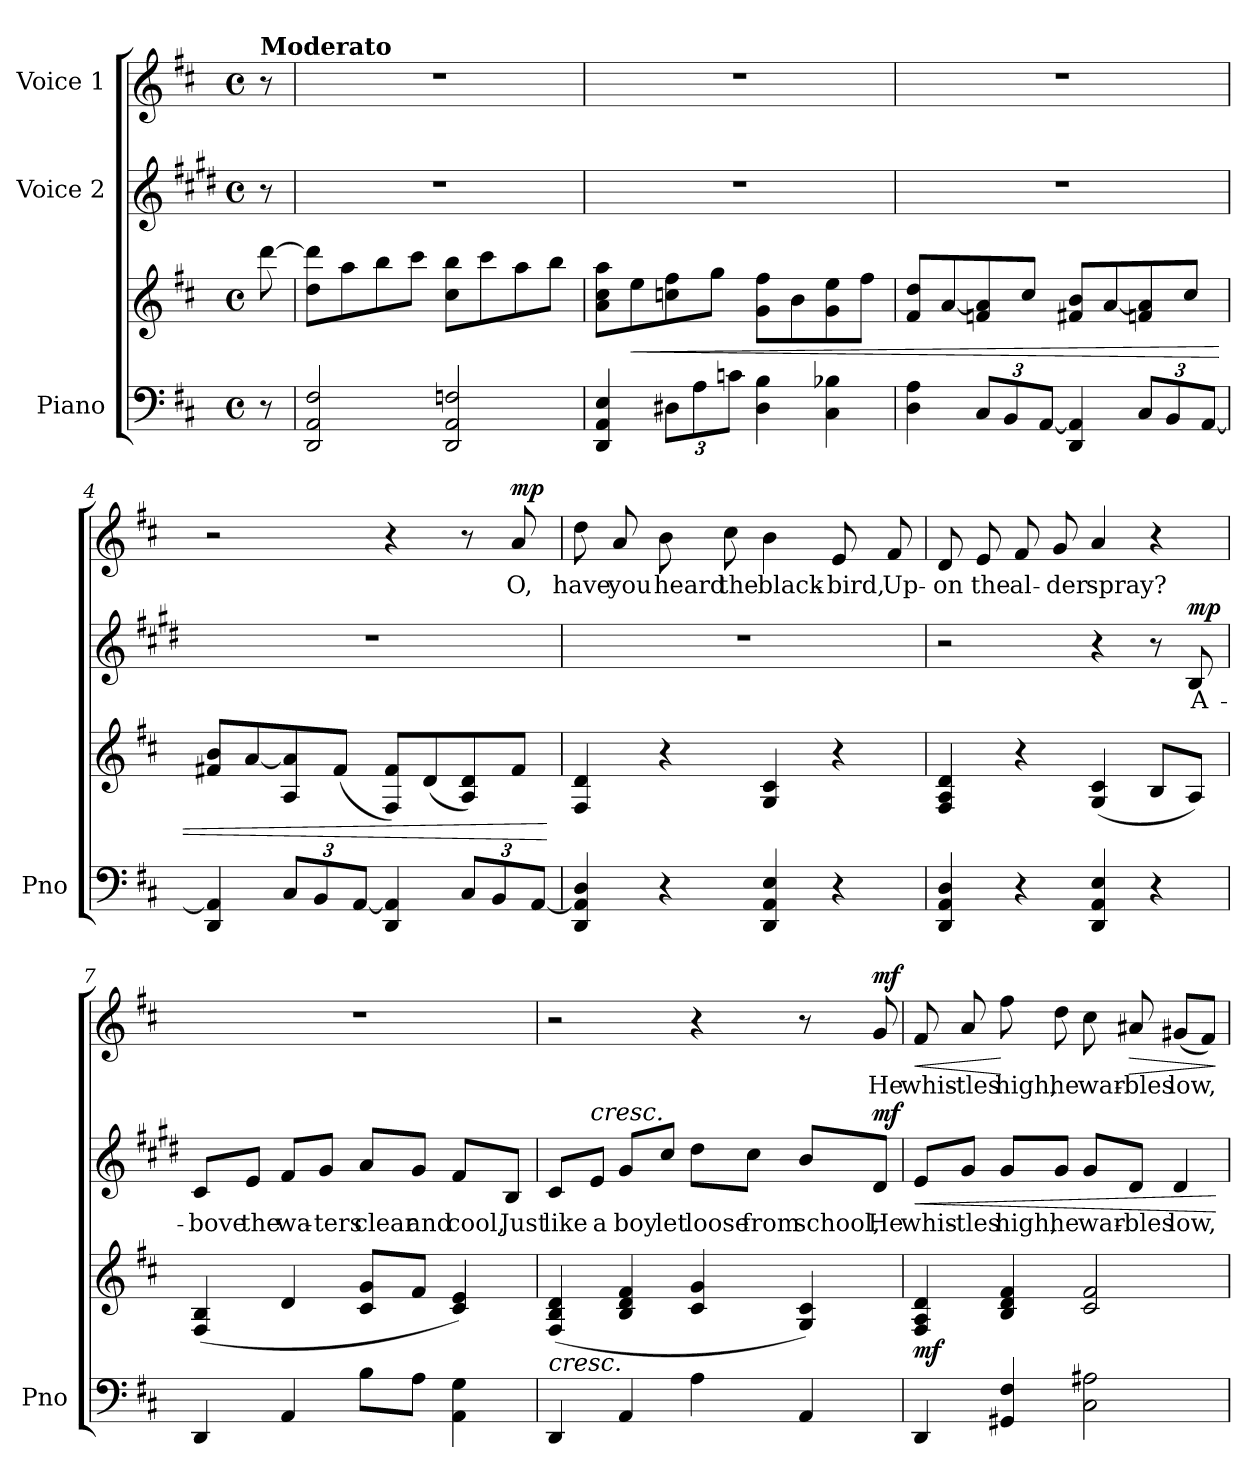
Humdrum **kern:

**kern	**kern	**dynam	**kern	**text	**dynam	**kern	**text	**dynam
*part3	*part3	*part3	*part2	*part2	*part2	*part1	*part1	*part1
*staff4	*staff3	*staff3/4	*staff2	*staff2	*staff2	*staff1	*staff1	*staff1
*I"Piano	*	*	*I"Voice 2	*	*	*I"Voice 1	*	*
*I'Pno	*	*	*	*	*	*	*	*
*clefF4	*clefG2	*	*clefG2	*	*	*clefG2	*	*
*	*	*	*ITrd1c2	*	*	*	*	*
*k[f#c#]	*k[f#c#]	*	*k[f#c#]	*	*	*k[f#c#]	*	*
*M4/4	*M4/4	*	*M4/4	*	*	*M4/4	*	*
*met(c)	*met(c)	*	*met(c)	*	*	*met(c)	*	*
=	=	=	=	=	=	=	=	=
!	!	!	!	!	!	!LO:TX:a:B:t=Moderato	!	!
!	!	!LO:DY:b	!	!	!	!	!	!
!	!	!LO:DY:n=1:b	!	!	!	!	!	!
8r	[8ddd\	p other-dynamics	8r	.	.	8r	.	.
=1	=1	=1	=1	=1	=1	=1	=1	=1
2DD/ 2AA/ 2F#/	8dd\ 8ddd\]L	.	1r	.	.	1r	.	.
.	8aa\	.	.	.	.	.	.	.
.	8bb\	.	.	.	.	.	.	.
.	8ccc#\J	.	.	.	.	.	.	.
2DD/ 2AA/ 2Fn/	8cc#\ 8bb\L	.	.	.	.	.	.	.
.	8ccc#\	.	.	.	.	.	.	.
.	8aa\	.	.	.	.	.	.	.
.	8bb\J	.	.	.	.	.	.	.
=2	=2	=2	=2	=2	=2	=2	=2	=2
4DD/ 4AA/ 4E/	8a\ 8cc#\ 8aa\L	.	1r	.	.	1r	.	.
!	!	!LO:HP:b	!	!	!	!	!	!
.	8ee\	<	.	.	.	.	.	.
*Xbrackettup	*	*	*	*	*	*	*	*
12D#X\L	8ccn\ 8ff#\	.	.	.	.	.	.	.
12A\	.	.	.	.	.	.	.	.
.	8gg\J	.	.	.	.	.	.	.
12cn\J	.	.	.	.	.	.	.	.
4D#\ 4B\	8g\ 8ff#\L	.	.	.	.	.	.	.
.	8b\	.	.	.	.	.	.	.
4C#\ 4B-X\	8g\ 8ee\	.	.	.	.	.	.	.
.	8ff#\J	.	.	.	.	.	.	.
!!LO:LB:g=z
=3	=3	=3	=3	=3	=3	=3	=3	=3
4D\ 4A\	8f#/ 8dd/L	.	1r	.	.	1r	.	.
.	[>8a/	.	.	.	.	.	.	.
*brackettup	*	*	*	*	*	*	*	*
12C#/L	8fn/ 8a/]	.	.	.	.	.	.	.
12BB/	.	.	.	.	.	.	.	.
.	8cc#/J	.	.	.	.	.	.	.
[>12AA/J	.	.	.	.	.	.	.	.
4DD/ 4AA/]	8f#X/ 8b/L	.	.	.	.	.	.	.
.	[>8a/	.	.	.	.	.	.	.
12C#/L	8fn/ 8a/]	.	.	.	.	.	.	.
12BB/	.	.	.	.	.	.	.	.
.	8cc#/J	.	.	.	.	.	.	.
[>12AA/J	.	.	.	.	.	.	.	.
=4	=4	=4	=4	=4	=4	=4	=4	=4
4DD/ 4AA/]	8f#X/ 8b/L	.	1r	.	.	2r	.	.
.	[>8a/	.	.	.	.	.	.	.
12C#/L	8A/ 8a/]	.	.	.	.	.	.	.
12BB/	.	.	.	.	.	.	.	.
.	(>8f#/J	.	.	.	.	.	.	.
[>12AA/J	.	.	.	.	.	.	.	.
4DD/ 4AA/]	8F#/ 8f#/L)	.	.	.	.	4r	.	.
.	(>8d/	.	.	.	.	.	.	.
12C#/L	8A/ 8d/)	.	.	.	.	8r	.	.
12BB/	.	.	.	.	.	.	.	.
!	!	!	!	!	!	!	!LO:LY:b	!LO:DY:a
.	8f#/J	.	.	.	.	8a/	O,	mp
[>12AA/J	.	.	.	.	.	.	.	.
.	.	[	.	.	.	.	.	.
!!LO:LB:g=z
=5	=5	=5	=5	=5	=5	=5	=5	=5
!	!	!	!	!	!	!	!LO:LY:b	!
4DD/ 4AA/] 4D/	4F#/ 4d/	.	1r	.	.	8dd\	have	.
!	!	!	!	!	!	!	!LO:LY:b	!
.	.	.	.	.	.	8a/	you	.
!	!	!	!	!	!	!	!LO:LY:b	!
4r	4r	.	.	.	.	8b\	heard	.
!	!	!	!	!	!	!	!LO:LY:b	!
.	.	.	.	.	.	8cc#\	the	.
!	!	!	!	!	!	!	!LO:LY:b	!
4DD/ 4AA/ 4E/	4G/ 4c#/	.	.	.	.	4b\	black-	.
!	!	!	!	!	!	!	!LO:LY:b	!
4r	4r	.	.	.	.	8e/	-bird,	.
!	!	!	!	!	!	!	!LO:LY:b	!
.	.	.	.	.	.	8f#/	Up-	.
=6	=6	=6	=6	=6	=6	=6	=6	=6
!	!	!	!	!	!	!	!LO:LY:b	!
4DD/ 4AA/ 4D/	4F#/ 4A/ 4d/	.	2r	.	.	8d/	-on	.
!	!	!	!	!	!	!	!LO:LY:b	!
.	.	.	.	.	.	8e/	the	.
!	!	!	!	!	!	!	!LO:LY:b	!
4r	4r	.	.	.	.	8f#/	al-	.
!	!	!	!	!	!	!	!LO:LY:b	!
.	.	.	.	.	.	8g/	-der	.
!	!	!	!	!	!	!	!LO:LY:b	!
4DD/ 4AA/ 4E/	(4G/ 4c#/	.	4r	.	.	4a/	spray?	.
4r	8B/L	.	8r	.	.	4r	.	.
!	!	!	!	!LO:LY:b	!LO:DY:a	!	!	!
.	8A/J)	.	8A/	A-	mp	.	.	.
!!LO:PB:g=z
=7	=7	=7	=7	=7	=7	=7	=7	=7
!	!	!	!	!LO:LY:b	!	!	!	!
4DD/	(4F#/ 4B/	.	8B/L	-bove	.	1r	.	.
!	!	!	!	!LO:LY:b	!	!	!	!
.	.	.	8d/J	the	.	.	.	.
!	!	!	!	!LO:LY:b	!	!	!	!
4AA/	4d/	.	8e/L	wa-	.	.	.	.
!	!	!	!	!LO:LY:b	!	!	!	!
.	.	.	8f#/J	-ters	.	.	.	.
!	!	!	!	!LO:LY:b	!	!	!	!
8B\L	8c#/ 8g/L	.	8g/L	clear	.	.	.	.
!	!	!	!	!LO:LY:b	!	!	!	!
8A\J	8f#/J	.	8f#/J	and	.	.	.	.
!	!	!	!	!LO:LY:b	!	!	!	!
4AA\ 4G\	4c#/ 4e/)	.	8e/L	cool,	.	.	.	.
!	!	!	!	!LO:LY:b	!	!	!	!
.	.	.	8A/J	Just	.	.	.	.
=8	=8	=8	=8	=8	=8	=8	=8	=8
!	!LO:TX:b:i:t=cresc.	!	!	!	!	!	!	!
!	!	!	!	!LO:LY:b	!	!	!	!
4DD/	(4F#/ 4B/ 4d/	.	8B/L	like	.	2r	.	.
!	!	!	!LO:TX:a:i:t=cresc.	!	!	!	!	!
!	!	!	!	!LO:LY:b	!	!	!	!
.	.	.	8d/J	a	.	.	.	.
!	!	!	!	!LO:LY:b	!	!	!	!
4AA/	4B/ 4d/ 4f#/	.	8f#/L	boy	.	.	.	.
!	!	!	!	!LO:LY:b	!	!	!	!
.	.	.	8b/J	let	.	.	.	.
!	!	!	!	!LO:LY:b	!	!	!	!
4A\	4c#/ 4g/	.	8cc#\L	loose	.	4r	.	.
!	!	!	!	!LO:LY:b	!	!	!	!
.	.	.	8b\J	from	.	.	.	.
!	!	!	!	!LO:LY:b	!	!	!	!
4AA/	4G/ 4c#/)	.	8a/L	school,	.	8r	.	.
!	!	!	!	!LO:LY:b	!LO:DY:a	!	!LO:LY:b	!LO:DY:a
.	.	.	8c#/J	He	mf	8g/	He	mf
!!LO:LB:g=z
=9	=9	=9	=9	=9	=9	=9	=9	=9
!	!	!LO:DY:b	!	!LO:LY:b	!LO:HP:b	!	!LO:LY:b	!LO:HP:b
4DD/	4F#/ 4A/ 4d/	mf	8d/L	whis-	<	8f#/	whis-	<
!	!	!	!	!LO:LY:b	!	!	!LO:LY:b	!
.	.	.	8f#/J	-tles	.	8a/	-tles	.
!	!	!	!	!LO:LY:b	!	!	!LO:LY:b	!
4GG#X/ 4F#/	4B/ 4d/ 4f#/	.	8f#/L	high,	.	8ff#\	high,	[
!	!	!	!	!LO:LY:b	!	!	!LO:LY:b	!
.	.	.	8f#/J	he	.	8dd\	he	.
!	!	!	!	!LO:LY:b	!	!	!LO:LY:b	!
2C#\ 2A#X\	2c#/ 2f#/	.	8f#/L	war-	.	8cc#\	war-	.
!	!	!	!	!LO:LY:b	!	!	!LO:LY:b	!LO:HP:b
.	.	.	8c#/J	-bles	.	8a#X/	-bles	>
!	!	!	!	!LO:LY:b	!	!	!LO:LY:b	!
.	.	.	4c#/	low,	.	(8g#X/L	low,	.
.	.	.	.	.	.	8f#/J)	.	.
.	.	.	.	.	[	.	.	]
=	=	=	=	=	=	=	=	=
*-	*-	*-	*-	*-	*-	*-	*-	*-
